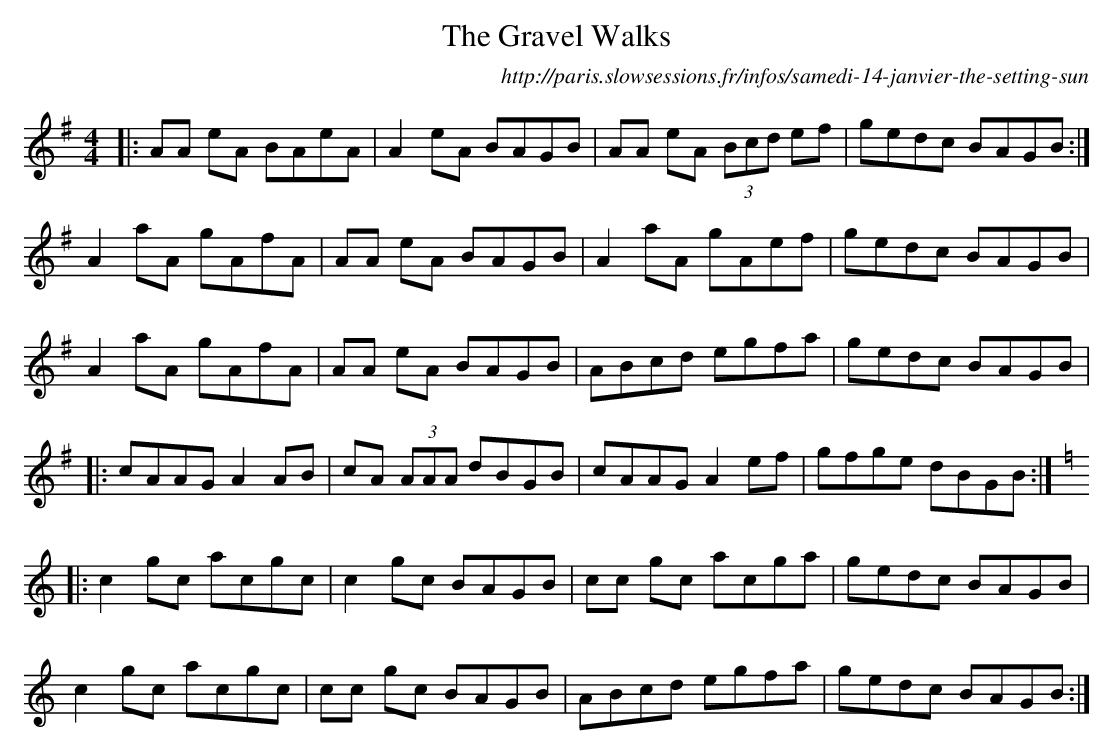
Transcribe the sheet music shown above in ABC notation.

X:1
T: Gravel Walks, The
O:http://paris.slowsessions.fr/infos/samedi-14-janvier-the-setting-sun
M: 4/4
L: 1/8
K: Ador
|:AA eA BAeA|A2 eA BAGB|AA eA (3Bcd ef|gedc BAGB:|
A2 aA gAfA|AA eA BAGB|A2 aA gAef|gedc BAGB|
A2 aA gAfA|AA eA BAGB|ABcd egfa|gedc BAGB|
|:cAAG A2 AB|cA (3AAA dBGB|cAAG A2 ef|gfge dBGB:|
K:Cmaj
|:c2 gc acgc|c2 gc BAGB|cc gc acga|gedc BAGB|
c2 gc acgc|cc gc BAGB|ABcd egfa|gedc BAGB:|
